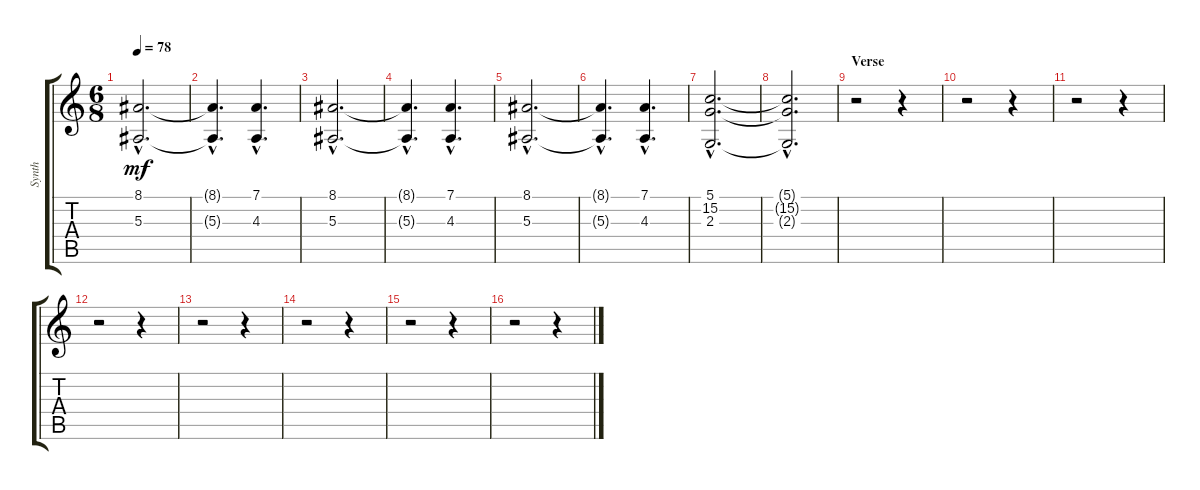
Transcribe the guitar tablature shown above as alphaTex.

\track ("Synth" "Synth") {instrument synthstrings1}
\staff {score tabs}
\tuning (D4 A3 F3 C3 G2 C2) {hide}
\ts (6 8)
\tempo 78
\clef g2
\ks c
(8.1{hac} 5.3{hac}).2{d dy mf} |
(8.1{hac t} 5.3{hac t}).4{d} (7.1{hac} 4.3{hac}).4{d} |
(8.1{hac} 5.3{hac}).2{d} |
(8.1{hac t} 5.3{hac t}).4{d} (7.1{hac} 4.3{hac}).4{d} |
(8.1{hac} 5.3{hac}).2{d} |
(8.1{hac t} 5.3{hac t}).4{d} (7.1{hac} 4.3{hac}).4{d} |
(5.1{hac} 15.2{hac} 2.3{hac}).2{d} |
(5.1{hac t} 15.2{hac t} 2.3{hac t}).2{d} |
\section ("" "Verse")
r.2 r.4 |
r.2 r.4 |
r.2 r.4 |
r.2 r.4 |
r.2 r.4 |
r.2 r.4 |
r.2 r.4 |
r.2 r.4
